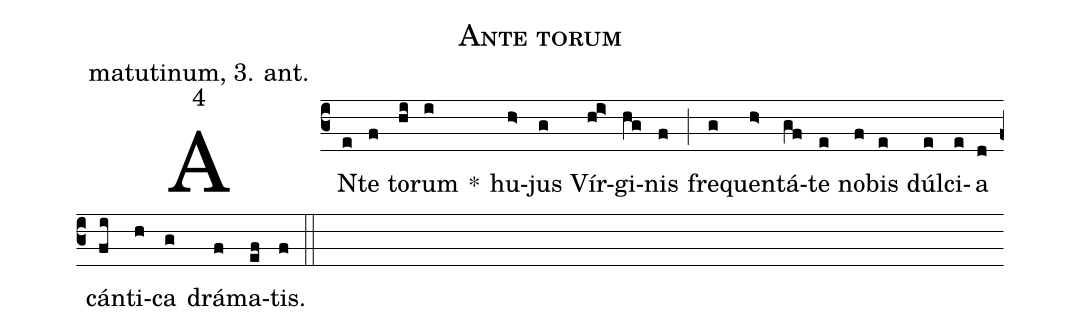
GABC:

name: Ante torum;
office-part: matutinum, 3. ant.;
mode: 4;
%%
(c3)
AN(e)te(f) to(hi)rum(i) *()
hu(h>)jus(g) Vír(hi>)gi(hg)nis(f) (;)
fre(g)quen(h>)tá(gf)te(e) no(f)bis(e)
dúl(e)ci(e)a(d) cán(fi)ti(h)ca(g) drá(f)ma(ef)tis.(f) (::)
